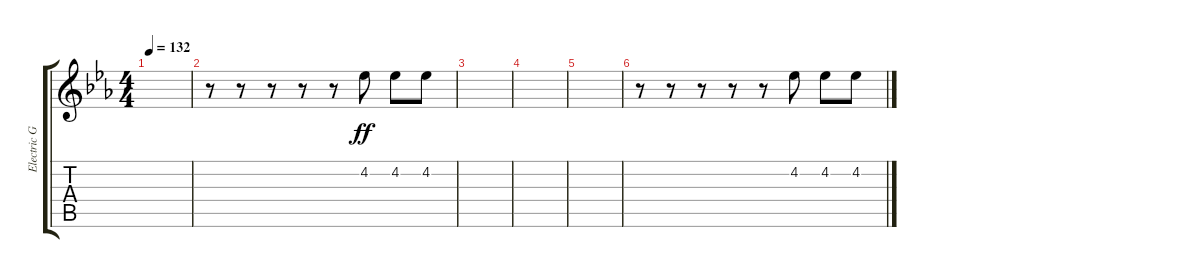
\track ("Electric Guitar" "Electric G") {instrument distortionguitar}
\staff {score tabs}
\tuning (E4 B3 G3 D3 A2 E2) {hide}
\ts (4 4)
\tempo 132
\clef g2
\ks eb
|
r.8 r.8 r.8 r.8 r.8 4.2.8{dy ff} 4.2.8 4.2.8 |
|
|
|
r.8 r.8 r.8 r.8 r.8 4.2.8 4.2.8 4.2.8
